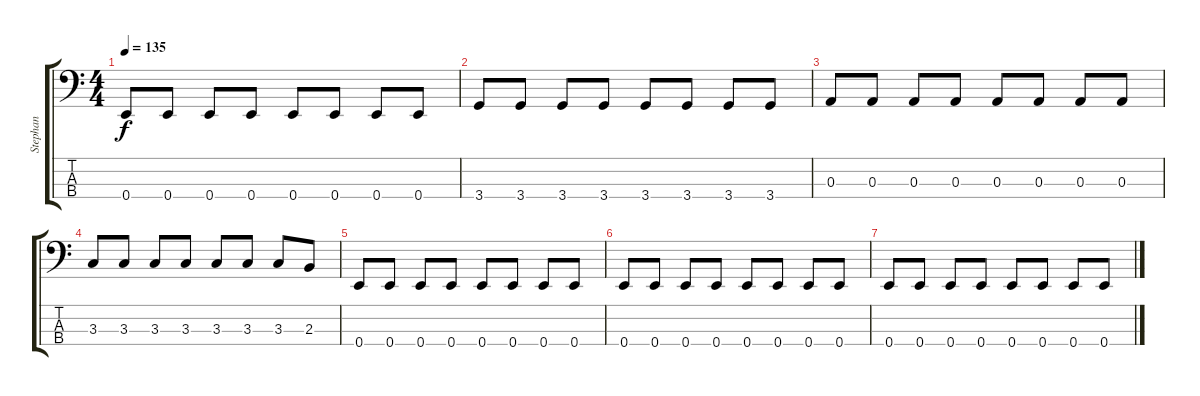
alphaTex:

\track ("Stephan" "Stephan") {instrument slapbass2}
\staff {score tabs}
\tuning (G2 D2 A1 E1) {hide}
\ts (4 4)
\tempo 135
\clef f4
\ks c
0.4.8{dy f} 0.4.8 0.4.8 0.4.8 0.4.8 0.4.8 0.4.8 0.4.8 |
3.4.8 3.4.8 3.4.8 3.4.8 3.4.8 3.4.8 3.4.8 3.4.8 |
0.3.8 0.3.8 0.3.8 0.3.8 0.3.8 0.3.8 0.3.8 0.3.8 |
3.3.8 3.3.8 3.3.8 3.3.8 3.3.8 3.3.8 3.3.8 2.3.8 |
0.4.8 0.4.8 0.4.8 0.4.8 0.4.8 0.4.8 0.4.8 0.4.8 |
0.4.8 0.4.8 0.4.8 0.4.8 0.4.8 0.4.8 0.4.8 0.4.8 |
0.4.8 0.4.8 0.4.8 0.4.8 0.4.8 0.4.8 0.4.8 0.4.8
